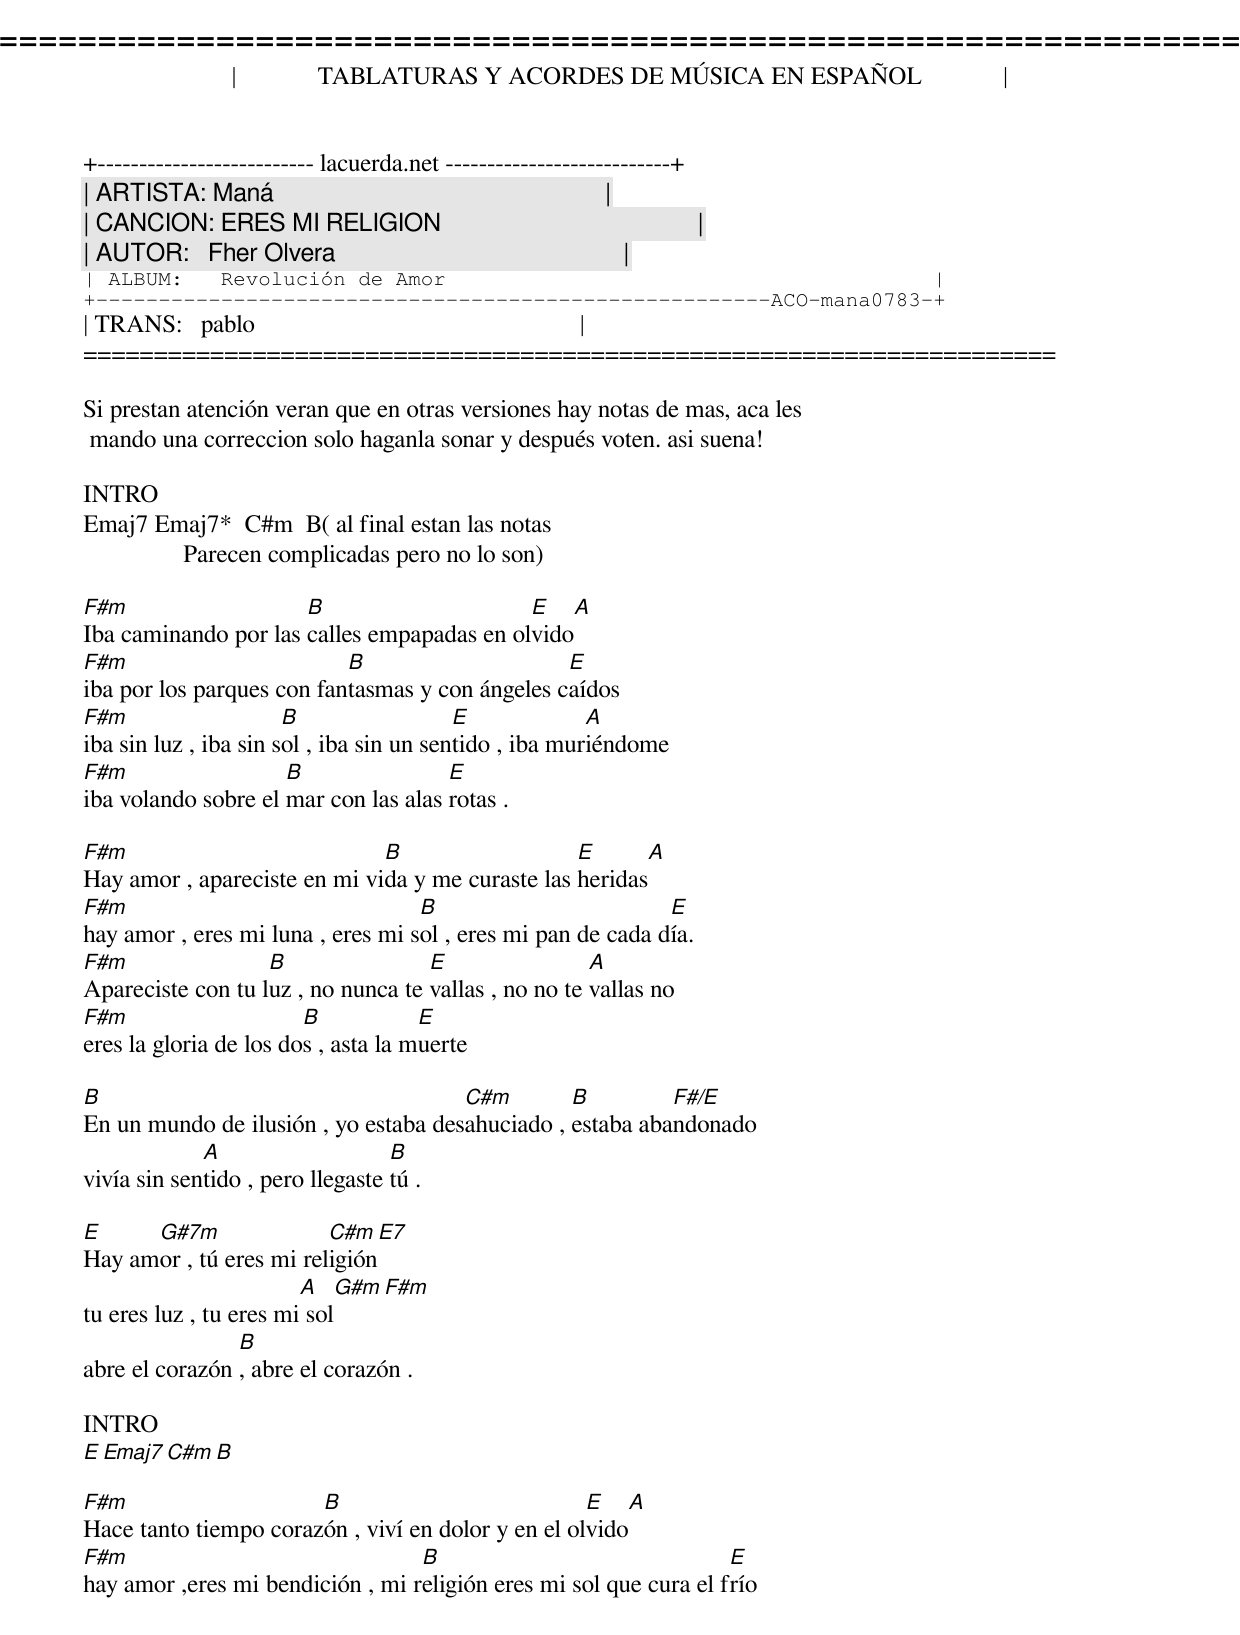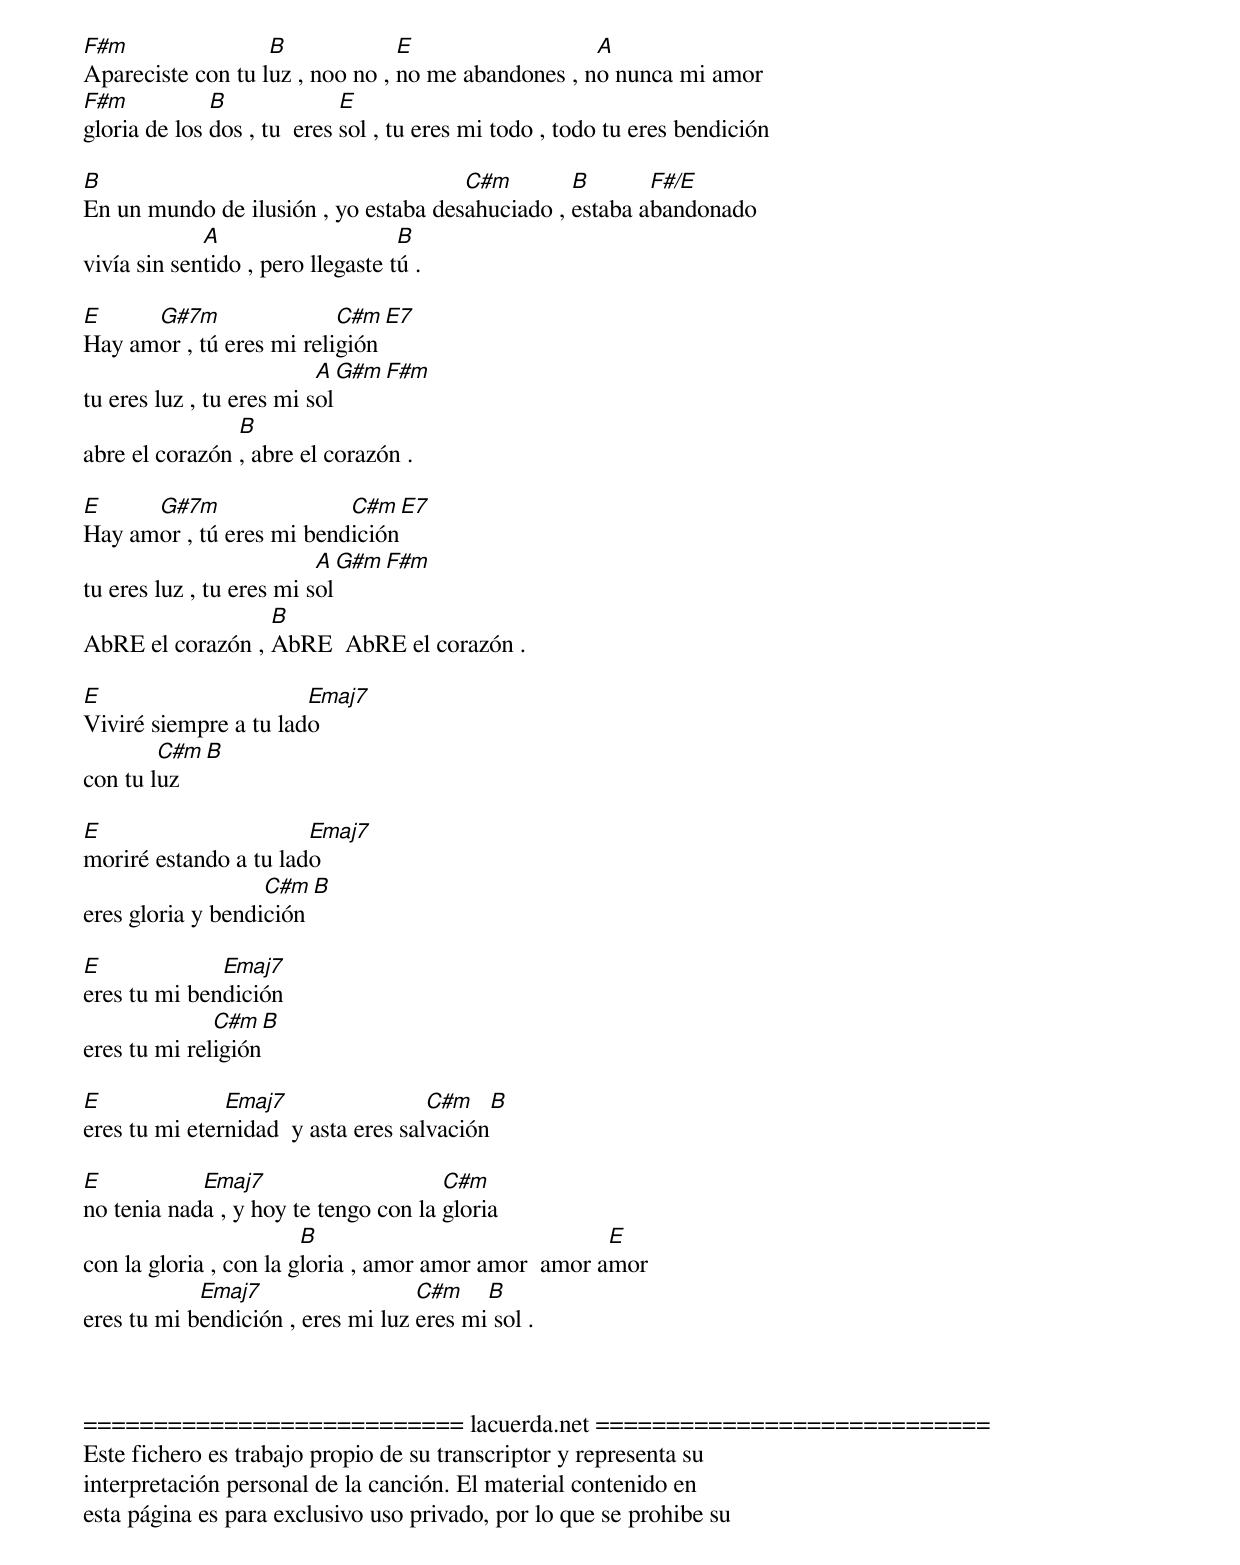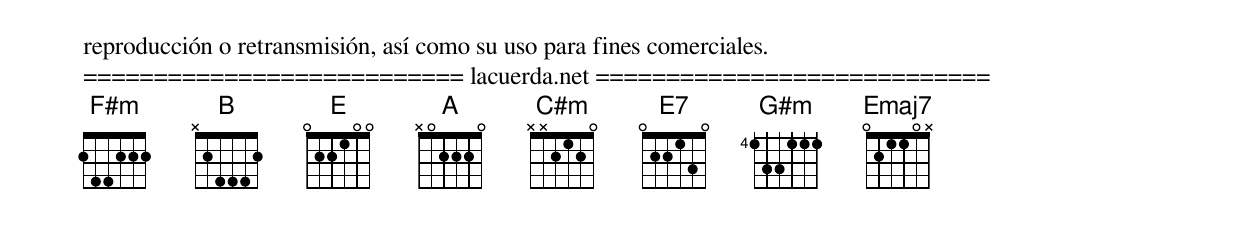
=====================================================================
|             TABLATURAS Y ACORDES DE MÚSICA EN ESPAÑOL             |
+-------------------------- lacuerda.net ---------------------------+
| ARTISTA: Maná                                                     |
| CANCION: ERES MI RELIGION                                         |
| AUTOR:   Fher Olvera                                              |
| ALBUM:   Revolución de Amor                                       |
+------------------------------------------------------ACO-mana0783-+
| TRANS:   pablo                                                    |
=====================================================================

Si prestan atención veran que en otras versiones hay notas de mas, aca les
 mando una correccion solo haganla sonar y después voten. asi suena!

INTRO
Emaj7 Emaj7*  C#m  B( al final estan las notas
                Parecen complicadas pero no lo son)

F#m                   B                     E     A
Iba caminando por las calles empapadas en olvido
F#m                        B                     E
iba por los parques con fantasmas y con ángeles caídos
F#m                    B                  E             A
iba sin luz , iba sin sol , iba sin un sentido , iba muriéndome
F#m                  B                E
iba volando sobre el mar con las alas rotas .

F#m                           B                   E        A
Hay amor , apareciste en mi vida y me curaste las heridas
F#m                                B                         E
hay amor , eres mi luna , eres mi sol , eres mi pan de cada día.
F#m                B                E                 A
Apareciste con tu luz , no nunca te vallas , no no te vallas no
F#m                     B            E
eres la gloria de los dos , asta la muerte

B                                     C#m        B         F#/E
En un mundo de ilusión , yo estaba desahuciado , estaba abandonado
             A                    B
vivía sin sentido , pero llegaste tú .

E     G#7m               C#m    E7
Hay amor , tú eres mi religión
                        A      G#m   F#m
tu eres luz , tu eres mi sol
                B
abre el corazón , abre el corazón .

INTRO
E  Emaj7  C#m  B

F#m                    B                            E       A
Hace tanto tiempo corazón , viví en dolor y en el olvido
F#m                               B                                E
hay amor ,eres mi bendición , mi religión eres mi sol que cura el frío
F#m                B             E                  A
Apareciste con tu luz , noo no , no me abandones , no nunca mi amor
F#m           B              E
gloria de los dos , tu  eres sol , tu eres mi todo , todo tu eres bendición

B                                     C#m        B       F#/E
En un mundo de ilusión , yo estaba desahuciado , estaba abandonado
             A                     B
vivía sin sentido , pero llegaste tú .

E     G#7m                C#m       E7
Hay amor , tú eres mi religión
                          A    G#m   F#m
tu eres luz , tu eres mi sol
                B
abre el corazón , abre el corazón .

E     G#7m                C#m       E7
Hay amor , tú eres mi bendición
                          A   G#m   F#m
tu eres luz , tu eres mi sol
                  B
AbRE el corazón , AbRE  AbRE el corazón .

E                      Emaj7
Viviré siempre a tu lado
        C#m   B
con tu luz

E                      Emaj7
moriré estando a tu lado
                   C#m    B
eres gloria y bendición

E             Emaj7
eres tu mi bendición
              C#m     B
eres tu mi religión

E              Emaj7                 C#m      B
eres tu mi eternidad  y asta eres salvación

E           Emaj7                     C#m
no tenia nada , y hoy te tengo con la gloria
                        B                             E
con la gloria , con la gloria , amor amor amor  amor amor
            Emaj7                  C#m    B
eres tu mi bendición , eres mi luz eres mi sol .

F#m: 244222
B: x23332
Emaj7:402450
Emaj7*: 301450
E: 022100
A: 002220
G7#m: 464444
E7: 0201030
G#m:466444


=========================== lacuerda.net ============================
Este fichero es trabajo propio de su transcriptor y representa su
interpretación personal de la canción. El material contenido en
esta página es para exclusivo uso privado, por lo que se prohibe su
reproducción o retransmisión, así como su uso para fines comerciales.
=========================== lacuerda.net ============================
